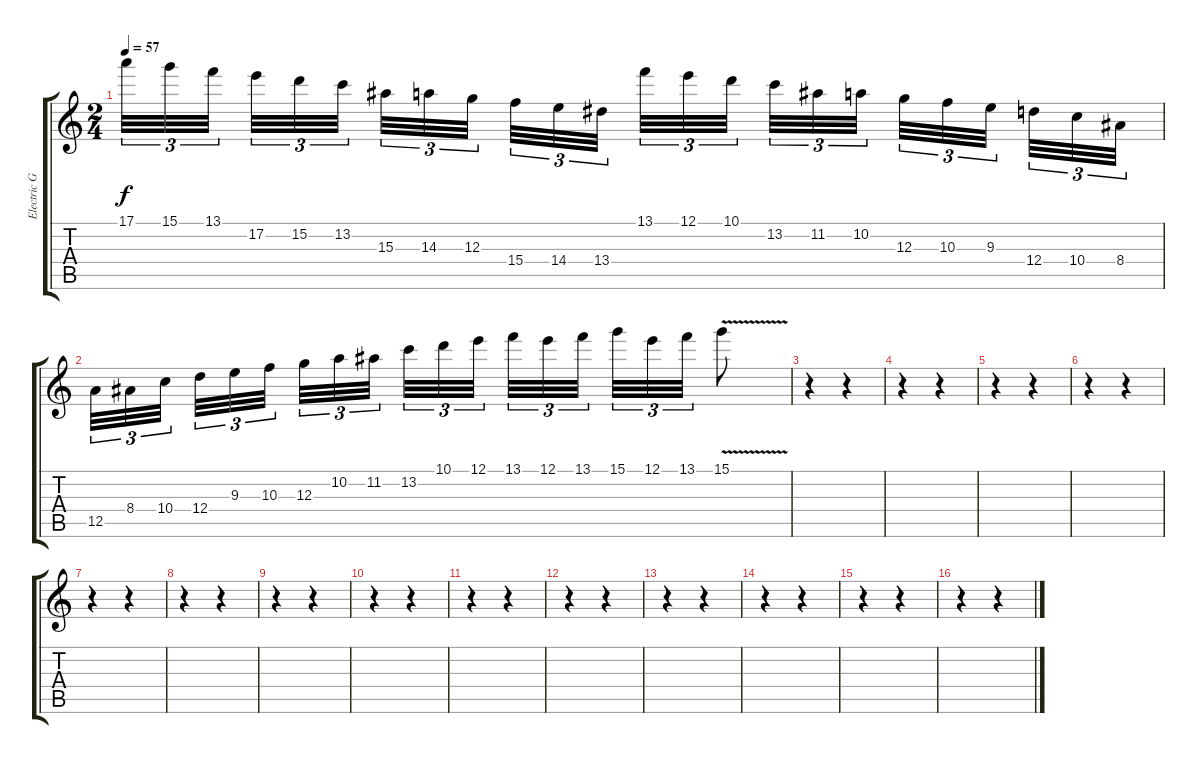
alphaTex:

\track ("Electric Guitar" "Electric G") {instrument distortionguitar}
\staff {score tabs}
\tuning (E4 B3 G3 D3 A2 E2) {hide}
\ts (2 4)
\tempo 57
\clef g2
\ks c
17.1.32{tu (3 2) dy f} 15.1.32{tu (3 2)} 13.1.32{tu (3 2) beam splitsecondary} 17.2.32{tu (3 2)} 15.2.32{tu (3 2)} 13.2.32{tu (3 2) beam splitsecondary} 15.3.32{tu (3 2)} 14.3.32{tu (3 2)} 12.3.32{tu (3 2) beam splitsecondary} 15.4.32{tu (3 2)} 14.4.32{tu (3 2)} 13.4.32{tu (3 2)} 13.1.32{tu (3 2)} 12.1.32{tu (3 2)} 10.1.32{tu (3 2) beam splitsecondary} 13.2.32{tu (3 2)} 11.2.32{tu (3 2)} 10.2.32{tu (3 2) beam splitsecondary} 12.3.32{tu (3 2)} 10.3.32{tu (3 2)} 9.3.32{tu (3 2) beam splitsecondary} 12.4.32{tu (3 2)} 10.4.32{tu (3 2)} 8.4.32{tu (3 2)} |
12.5.32{tu (3 2)} 8.4.32{tu (3 2)} 10.4.32{tu (3 2) beam splitsecondary} 12.4.32{tu (3 2)} 9.3.32{tu (3 2)} 10.3.32{tu (3 2) beam splitsecondary} 12.3.32{tu (3 2)} 10.2.32{tu (3 2)} 11.2.32{tu (3 2) beam splitsecondary} 13.2.32{tu (3 2)} 10.1.32{tu (3 2)} 12.1.32{tu (3 2)} 13.1.32{tu (3 2)} 12.1.32{tu (3 2)} 13.1.32{tu (3 2) beam splitsecondary} 15.1.32{tu (3 2)} 12.1.32{tu (3 2)} 13.1.32{tu (3 2)} 15.1{v}.8 |
r.4 r.4 |
r.4 r.4 |
r.4 r.4 |
r.4 r.4 |
r.4 r.4 |
r.4 r.4 |
r.4 r.4 |
r.4 r.4 |
r.4 r.4 |
r.4 r.4 |
r.4 r.4 |
r.4 r.4 |
r.4 r.4 |
r.4 r.4
